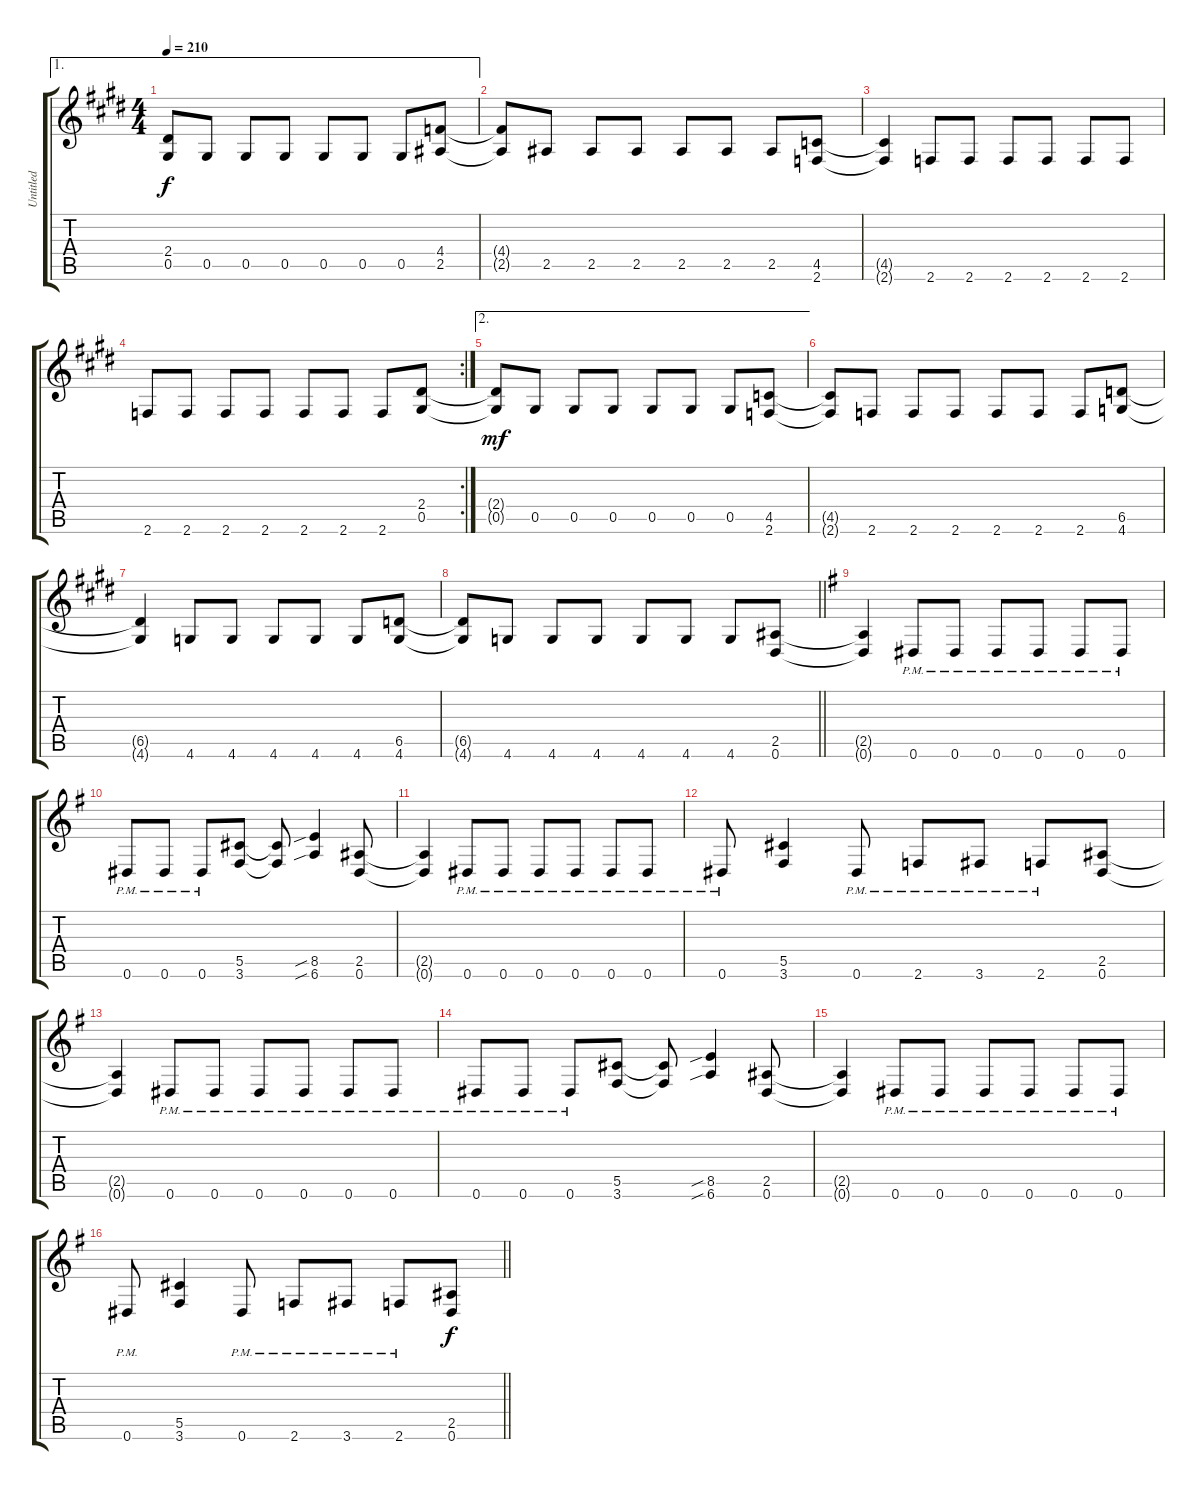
\track ("Untitled" "Untitled") {instrument distortionguitar}
\staff {score tabs}
\tuning (Eb4 Bb3 Gb3 Db3 Ab2 Eb2) {hide}
\ae 1
\ts (4 4)
\tempo 210
\clef g2
\ks e
(2.4{t} 0.5{t}).8{dy f} 0.5.8 0.5.8 0.5.8 0.5.8 0.5.8 0.5.8 (4.4 2.5).8 |
\ks c#minor
(4.4{t} 2.5{t}).8 2.5.8 2.5.8 2.5.8 2.5.8 2.5.8 2.5.8 (4.5 2.6).8 |
(4.5{t} 2.6{t}).4 2.6.8 2.6.8 2.6.8 2.6.8 2.6.8 2.6.8 |
\rc 2
2.6.8 2.6.8 2.6.8 2.6.8 2.6.8 2.6.8 2.6.8 (2.4 0.5).8 |
\ae 2
\ks e
(2.4{t} 0.5{t}).8{dy mf} 0.5.8 0.5.8 0.5.8 0.5.8 0.5.8 0.5.8 (4.5 2.6).8 |
\ks c#minor
(4.5{t} 2.6{t}).8 2.6.8 2.6.8 2.6.8 2.6.8 2.6.8 2.6.8 (6.5 4.6).8 |
(6.5{t} 4.6{t}).4 4.6.8 4.6.8 4.6.8 4.6.8 4.6.8 (6.5 4.6).8 |
\barLineRight lightlight
(6.5{t} 4.6{t}).8 4.6.8 4.6.8 4.6.8 4.6.8 4.6.8 4.6.8 (2.5 0.6).8 |
\ks g
(2.5{t} 0.6{t}).4 0.6{pm}.8 0.6{pm}.8 0.6{pm}.8 0.6{pm}.8 0.6{pm}.8 0.6{pm}.8 |
0.6{pm}.8 0.6{pm}.8 0.6{pm}.8 (5.5 3.6).8 (5.5{t} 3.6{t}).8 (8.5{sib} 6.6{sib}).4 (2.5 0.6).8 |
(2.5{t} 0.6{t}).4 0.6{pm}.8 0.6{pm}.8 0.6{pm}.8 0.6{pm}.8 0.6{pm}.8 0.6{pm}.8 |
0.6{pm}.8 (5.5 3.6).4 0.6{pm}.8 2.6{pm}.8 3.6{pm}.8 2.6{pm}.8 (2.5 0.6).8 |
(2.5{t} 0.6{t}).4 0.6{pm}.8 0.6{pm}.8 0.6{pm}.8 0.6{pm}.8 0.6{pm}.8 0.6{pm}.8 |
0.6{pm}.8 0.6{pm}.8 0.6{pm}.8 (5.5 3.6).8 (5.5{t} 3.6{t}).8 (8.5{sib} 6.6{sib}).4 (2.5 0.6).8 |
(2.5{t} 0.6{t}).4 0.6{pm}.8 0.6{pm}.8 0.6{pm}.8 0.6{pm}.8 0.6{pm}.8 0.6{pm}.8 |
\barLineRight lightlight
0.6{pm}.8 (5.5 3.6).4 0.6{pm}.8 2.6{pm}.8 3.6{pm}.8 2.6{pm}.8 (2.5 0.6).8{dy f}
